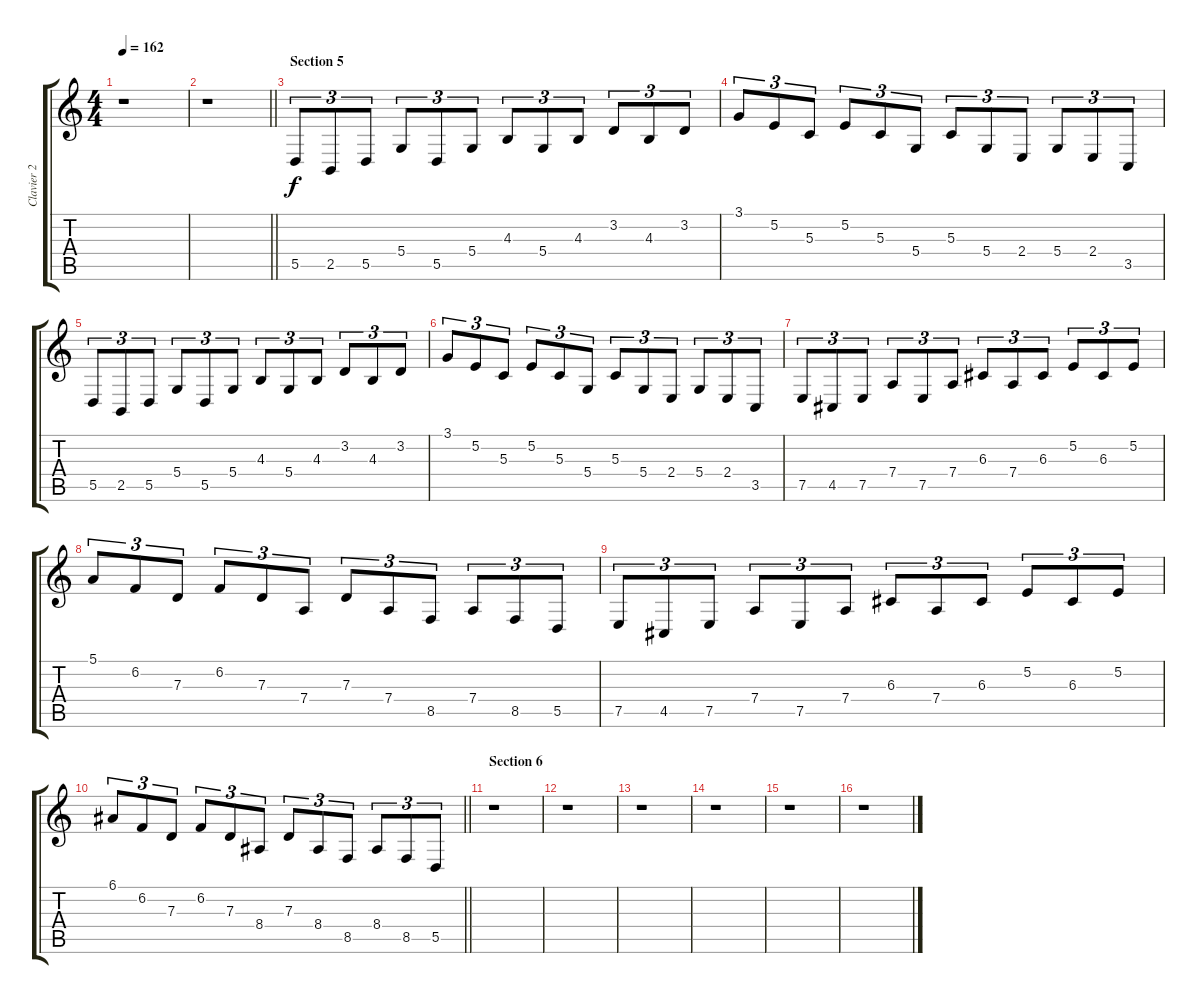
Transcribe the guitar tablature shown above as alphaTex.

\track ("Clavier 2" "Clavier 2") {instrument lead2sawtooth}
\staff {score tabs}
\tuning (E4 B3 G3 D3 A2 D2) {hide}
\ts (4 4)
\tempo 162
\clef g2
\ks c
r.1{dy f} |
\barLineRight lightlight
r.1 |
\section ("" "Section 5")
5.5.8{tu (3 2)} 2.5.8{tu (3 2)} 5.5.8{tu (3 2)} 5.4.8{tu (3 2)} 5.5.8{tu (3 2)} 5.4.8{tu (3 2)} 4.3.8{tu (3 2)} 5.4.8{tu (3 2)} 4.3.8{tu (3 2)} 3.2.8{tu (3 2)} 4.3.8{tu (3 2)} 3.2.8{tu (3 2)} |
3.1.8{tu (3 2)} 5.2.8{tu (3 2)} 5.3.8{tu (3 2)} 5.2.8{tu (3 2)} 5.3.8{tu (3 2)} 5.4.8{tu (3 2)} 5.3.8{tu (3 2)} 5.4.8{tu (3 2)} 2.4.8{tu (3 2)} 5.4.8{tu (3 2)} 2.4.8{tu (3 2)} 3.5.8{tu (3 2)} |
5.5.8{tu (3 2)} 2.5.8{tu (3 2)} 5.5.8{tu (3 2)} 5.4.8{tu (3 2)} 5.5.8{tu (3 2)} 5.4.8{tu (3 2)} 4.3.8{tu (3 2)} 5.4.8{tu (3 2)} 4.3.8{tu (3 2)} 3.2.8{tu (3 2)} 4.3.8{tu (3 2)} 3.2.8{tu (3 2)} |
3.1.8{tu (3 2)} 5.2.8{tu (3 2)} 5.3.8{tu (3 2)} 5.2.8{tu (3 2)} 5.3.8{tu (3 2)} 5.4.8{tu (3 2)} 5.3.8{tu (3 2)} 5.4.8{tu (3 2)} 2.4.8{tu (3 2)} 5.4.8{tu (3 2)} 2.4.8{tu (3 2)} 3.5.8{tu (3 2)} |
7.5.8{tu (3 2)} 4.5.8{tu (3 2)} 7.5.8{tu (3 2)} 7.4.8{tu (3 2)} 7.5.8{tu (3 2)} 7.4.8{tu (3 2)} 6.3.8{tu (3 2)} 7.4.8{tu (3 2)} 6.3.8{tu (3 2)} 5.2.8{tu (3 2)} 6.3.8{tu (3 2)} 5.2.8{tu (3 2)} |
5.1.8{tu (3 2)} 6.2.8{tu (3 2)} 7.3.8{tu (3 2)} 6.2.8{tu (3 2)} 7.3.8{tu (3 2)} 7.4.8{tu (3 2)} 7.3.8{tu (3 2)} 7.4.8{tu (3 2)} 8.5.8{tu (3 2)} 7.4.8{tu (3 2)} 8.5.8{tu (3 2)} 5.5.8{tu (3 2)} |
7.5.8{tu (3 2)} 4.5.8{tu (3 2)} 7.5.8{tu (3 2)} 7.4.8{tu (3 2)} 7.5.8{tu (3 2)} 7.4.8{tu (3 2)} 6.3.8{tu (3 2)} 7.4.8{tu (3 2)} 6.3.8{tu (3 2)} 5.2.8{tu (3 2)} 6.3.8{tu (3 2)} 5.2.8{tu (3 2)} |
\barLineRight lightlight
6.1.8{tu (3 2)} 6.2.8{tu (3 2)} 7.3.8{tu (3 2)} 6.2.8{tu (3 2)} 7.3.8{tu (3 2)} 8.4.8{tu (3 2)} 7.3.8{tu (3 2)} 8.4.8{tu (3 2)} 8.5.8{tu (3 2)} 8.4.8{tu (3 2)} 8.5.8{tu (3 2)} 5.5.8{tu (3 2)} |
\section ("" "Section 6")
r.1 |
r.1 |
r.1 |
r.1 |
r.1 |
r.1
